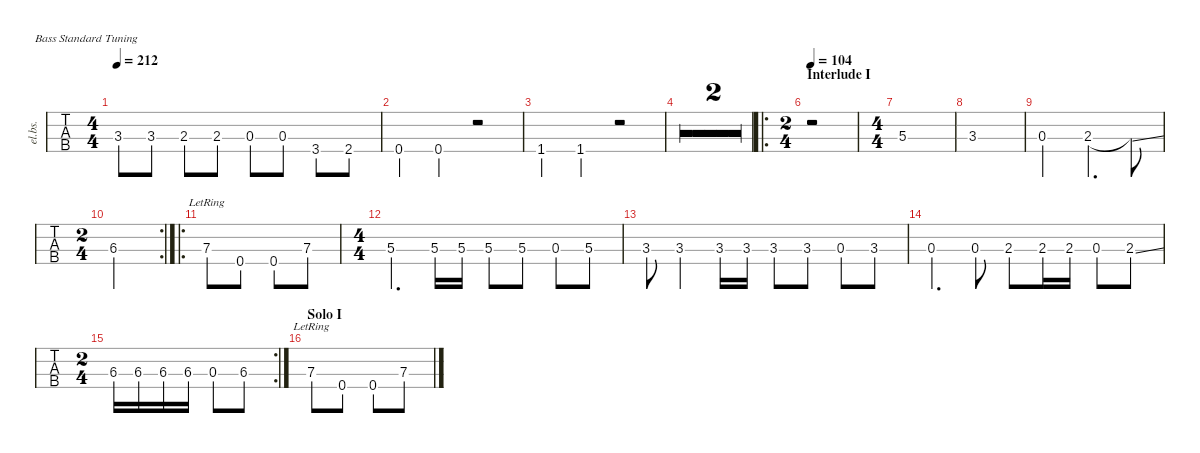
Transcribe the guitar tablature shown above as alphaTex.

\defaultSystemsLayout 4
\hideDynamics
\bracketExtendMode nobrackets
\track ("Bass" "el.bs.") {defaultSystemsLayout 4 multiBarRest instrument electricbassfinger}
\staff {tabs}
\tuning (G2 D2 A1 E1)
\ts (4 4)
\tempo 212
\clef f4
\ks c
3.3.8{dy f} 3.3.8 2.3.8 2.3.8 0.3.8 0.3.8 3.4.8 2.4{acc #}.8 |
0.4{ac st}.4 0.4{ac}.4 r.2 |
1.4{ac st}.4 1.4{ac}.4 r.2 |
r.1 |
r.1 |
\ro
\ts (2 4)
\beaming (8 2 2)
\section ("" "Interlude I")
\tempo 104
r.2 |
\ts (4 4)
\beaming (8 2 2 2 2)
5.3.1{dy mf} |
3.3.1 |
0.3.2 2.3.4{d} 2.3{ss t}.8 |
\rc 2
\ts (2 4)
\beaming (8 2 2)
6.3{acc #}.2 |
\ro
7.3{lr}.8 0.4.8 0.4.8 7.3{st}.8 |
\ts (4 4)
\beaming (8 2 2 2 2)
5.3.4{d} 5.3.16 5.3.16 5.3{st}.8 5.3.8 0.3.8 5.3.8 |
3.3{st}.8 3.3.4 3.3.16 3.3.16 3.3{st}.8 3.3.8 0.3.8 3.3.8 |
0.3.4{d} 0.3.8 2.3.8 2.3.16 2.3.16 0.3.8 2.3{ss}.8 |
\rc 2
\ts (2 4)
\beaming (8 2 2)
6.3{acc #}.16 6.3{acc #}.16 6.3{acc #}.16 6.3{acc #}.16 0.3.8 6.3{st acc #}.8 |
\section ("" "Solo I")
7.3{lr}.8 0.4.8 0.4.8 7.3{st}.8
